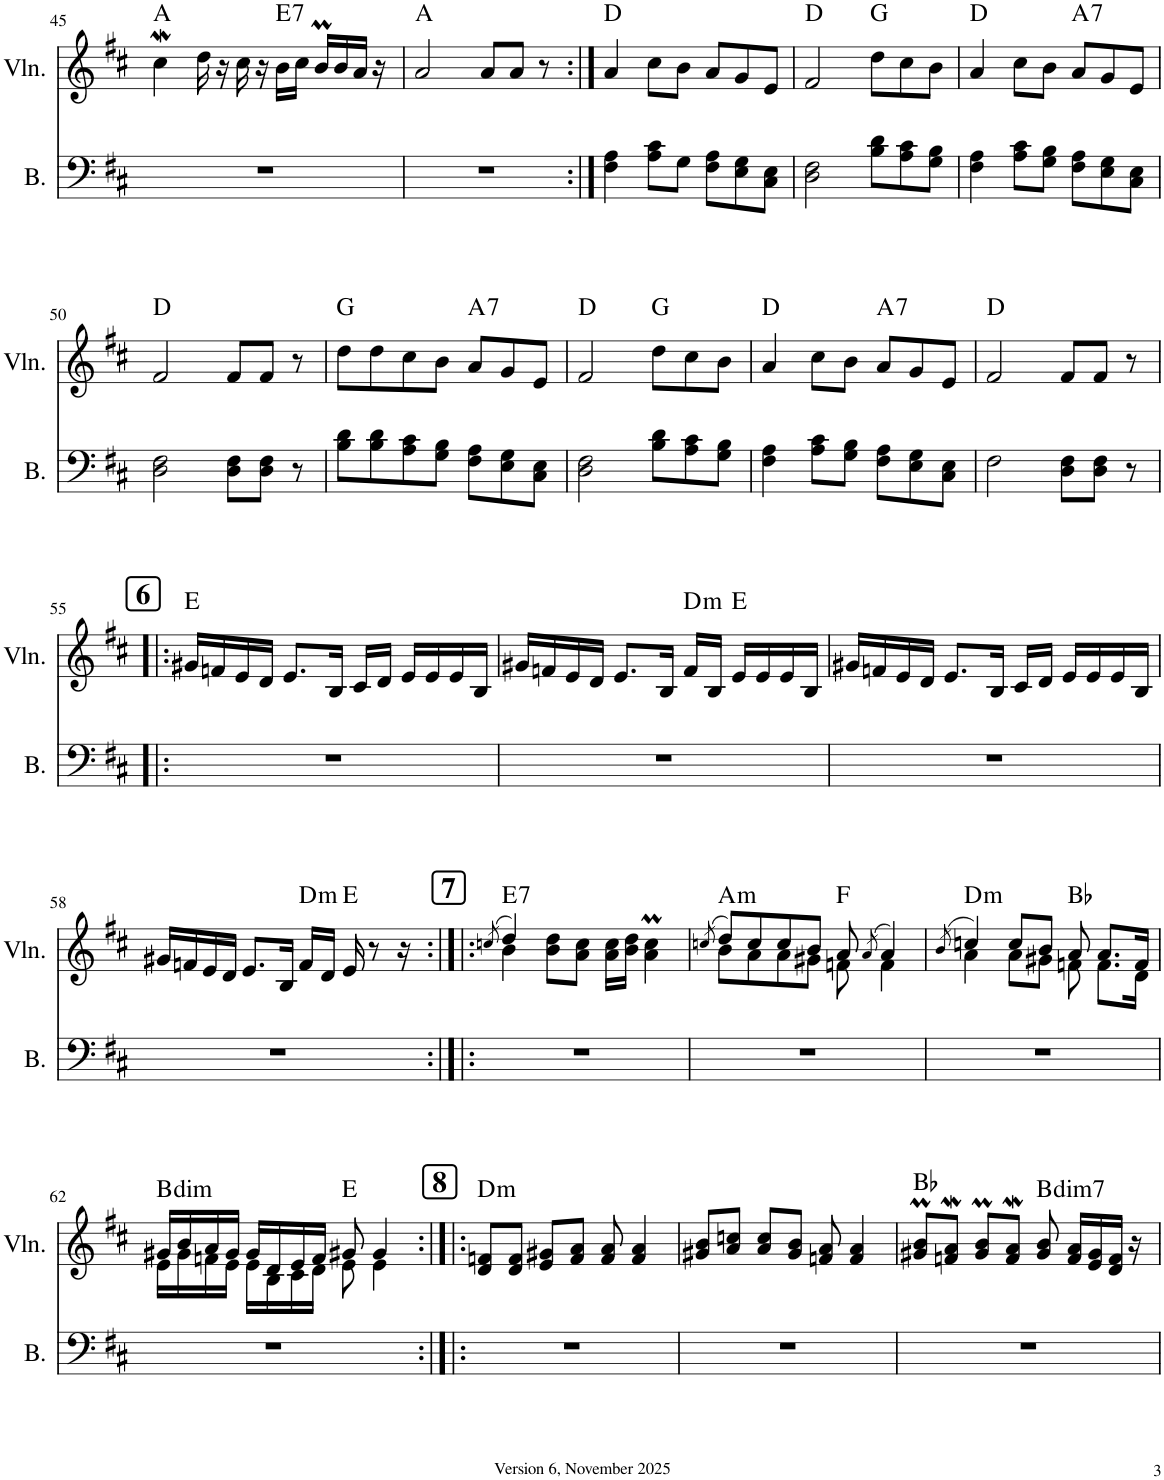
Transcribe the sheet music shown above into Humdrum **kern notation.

**kern	**kern	**harte
*part2	*part1	*part1
*staff2	*staff1	*
*I"Bass	*I"Violin	*
*I'B.	*I'Vln.	*
!!LO:PB:g=z
*clefF4	*clefG2	*
*k[f#c#]	*k[f#c#]	*
*M7/8	*M7/8	*
=45	=45	=45
2..r	4cc#W\	A:maj
.	16dd\	.
.	16r	.
.	16cc#\	.
.	16r	.
!	!	!LO:H:kt=7
.	16b\LL	E:7
.	16cc#\JJ	.
.	16bM/LL	.
.	16b/	.
.	16a/JJ	.
.	16r	.
=46	=46	=46
2..r	2a/	A:maj
.	8a/L	.
.	8a/J	.
.	8r	.
=47:|!	=47:|!	=47:|!
4F#\ 4A\	4a/	D:maj
8A\ 8c#\L	8cc#\L	.
8G\J	8b\J	.
8F#\ 8A\L	8a/L	.
8E\ 8G\	8g/	.
8C#\ 8E\J	8e/J	.
=48	=48	=48
2D\ 2F#\	2f#/	D:maj
8B\ 8d\L	8dd\L	G:maj
8A\ 8c#\	8cc#\	.
8G\ 8B\J	8b\J	.
=49	=49	=49
4F#\ 4A\	4a/	D:maj
8A\ 8c#\L	8cc#\L	.
8G\ 8B\J	8b\J	.
!	!	!LO:H:kt=7
8F#\ 8A\L	8a/L	A:7
8E\ 8G\	8g/	.
8C#\ 8E\J	8e/J	.
!!LO:LB:g=z
=50	=50	=50
2D\ 2F#\	2f#/	D:maj
8D\ 8F#\L	8f#/L	.
8D\ 8F#\J	8f#/J	.
8r	8r	.
=51	=51	=51
8B\ 8d\L	8dd\L	G:maj
8B\ 8d\	8dd\	.
8A\ 8c#\	8cc#\	.
8G\ 8B\J	8b\J	.
!	!	!LO:H:kt=7
8F#\ 8A\L	8a/L	A:7
8E\ 8G\	8g/	.
8C#\ 8E\J	8e/J	.
=52	=52	=52
2D\ 2F#\	2f#/	D:maj
8B\ 8d\L	8dd\L	G:maj
8A\ 8c#\	8cc#\	.
8G\ 8B\J	8b\J	.
=53	=53	=53
4F#\ 4A\	4a/	D:maj
8A\ 8c#\L	8cc#\L	.
8G\ 8B\J	8b\J	.
!	!	!LO:H:kt=7
8F#\ 8A\L	8a/L	A:7
8E\ 8G\	8g/	.
8C#\ 8E\J	8e/J	.
=54	=54	=54
2F#\	2f#/	D:maj
8D\ 8F#\L	8f#/L	.
8D\ 8F#\J	8f#/J	.
8r	8r	.
!!LO:LB:g=z
!!LO:REH:place=s1:a:B:cj:fs=14:t=6
=55!|:	=55!|:	=55!|:
2..r	16g#X/LL	E:maj
.	16fn/	.
.	16e/	.
.	16d/JJ	.
.	8.e/L	.
.	16B/Jk	.
.	16c#/LL	.
.	16d/JJ	.
.	16e/LL	.
.	16e/	.
.	16e/	.
.	16B/JJ	.
=56	=56	=56
2..r	16g#X/LL	.
.	16fn/	.
.	16e/	.
.	16d/JJ	.
.	8.e/L	.
.	16B/Jk	.
!	!	!LO:H:kt=m
.	16f/LL	D:min
.	16B/JJ	.
.	16e/LL	E:maj
.	16e/	.
.	16e/	.
.	16B/JJ	.
=57	=57	=57
2..r	16g#X/LL	.
.	16fn/	.
.	16e/	.
.	16d/JJ	.
.	8.e/L	.
.	16B/Jk	.
.	16c#/LL	.
.	16d/JJ	.
.	16e/LL	.
.	16e/	.
.	16e/	.
.	16B/JJ	.
!!LO:LB:g=z
=58	=58	=58
2..r	16g#X/LL	.
.	16fn/	.
.	16e/	.
.	16d/JJ	.
.	8.e/L	.
.	16B/Jk	.
!	!	!LO:H:kt=m
.	16f/LL	D:min
.	16d/JJ	.
.	16e/	E:maj
.	8r	.
.	16r	.
!!LO:REH:place=s1:a:B:cj:fs=14:t=7
=59:|!|:	=59:|!|:	=59:|!|:
.	(8qccn/	.
*	*^	*
!	!	!	!LO:H:kt=7
2..r	4dd/)	4b\	E:7
.	8b\ 8dd\L	2ryy	.
.	8a\ 8cc\J	.	.
.	16a\ 16cc\LL	.	.
.	16b\ 16dd\JJ	.	.
.	4a\M 4cc\M	.	.
.	.	8ryy	.
=60	=60	=60	=60
.	(8qccn/	.	.
!	!	!	!LO:H:kt=m
2..r	8dd/L)	8b\L	A:min
.	8cc/	8a\	.
.	8cc/	8a\	.
.	8b/J	8g#X\J	.
.	8a/	8fn\	F:maj
.	(8qa/	.	.
.	4a/)	4f\	.
=61	=61	=61	=61
.	(8qb/	.	.
!	!	!	!LO:H:kt=m
2..r	4ccn/)	4a\	D:min
.	8cc/L	8a\L	.
.	8b/J	8g#X\J	.
.	8a/	8fn\	Bb:maj
.	8.a/L	8.f\L	.
.	16f/Jk	16d\Jk	.
!!LO:LB:g=z	!!
=62	=62	=62	=62
!	!	!	!LO:H:kt=dim
2..r	16g#X/LL	16e\LL	B:dim
.	16b/	16g#\	.
.	16a/	16fn\	.
.	16g#/JJ	16e\JJ	.
.	16g#/LL	16e\LL	.
.	16d/	16B\	.
.	16e/	16c#\	.
.	16f/JJ	16d\JJ	.
.	8g#X/	8e\	E:maj
.	4g#/	4e\	.
!!LO:REH:place=s1:a:B:cj:fs=14:t=8
=63:|!|:	=63:|!|:	=63:|!|:	=63:|!|:
!	!	!	!LO:H:kt=m
*	*v	*v	*
2..r	8d/ 8fn/L	D:min
.	8d/ 8f/J	.
.	8e/ 8g#X/L	.
.	8f/ 8a/J	.
.	8f/ 8a/	.
.	4f/ 4a/	.
=64	=64	=64
2..r	8g#X/ 8b/L	.
.	8a/ 8ccn/J	.
.	8a/ 8cc/L	.
.	8g#/ 8b/J	.
.	8fn/ 8a/	.
.	4f/ 4a/	.
=65	=65	=65
2..r	8g#X/M 8b/ML	Bb:maj
.	8fn/M 8a/MJ	.
.	8g#/M 8b/ML	.
.	8f/M 8a/MJ	.
!	!	!LO:H:kt=dim7
.	8g#/ 8b/	B:dim7
.	16f/ 16a/LL	.
.	16e/ 16g#/	.
.	16d/ 16f/JJ	.
.	16r	.
=	=	=
*-	*-	*-
